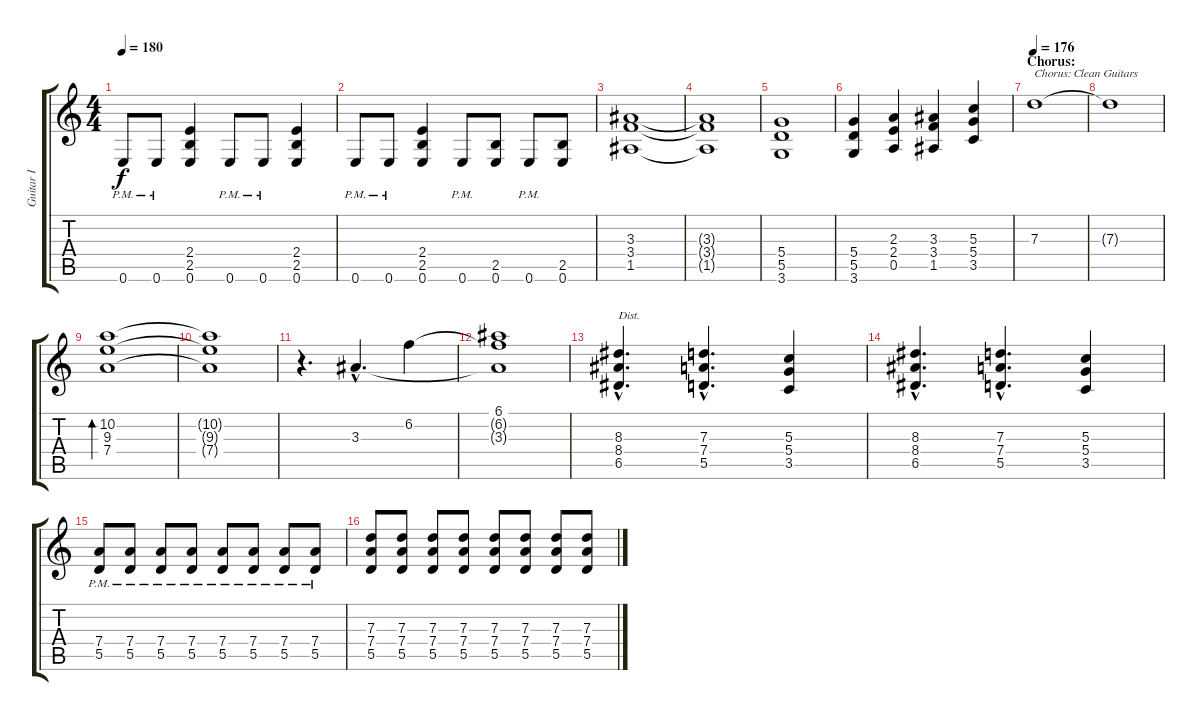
\track ("Guitar I" "Guitar I") {instrument distortionguitar}
\staff {score tabs}
\tuning (E4 B3 G3 D3 A2 E2) {hide}
\ts (4 4)
\tempo 180
\clef g2
\ks c
0.6{pm}.8{dy f} 0.6{pm}.8 (2.4 2.5 0.6).4 0.6{pm}.8 0.6{pm}.8 (2.4 2.5 0.6).4 |
0.6{pm}.8 0.6{pm}.8 (2.4 2.5 0.6).4 0.6{pm}.8 (2.5 0.6).8 0.6{pm}.8 (2.5 0.6).8 |
(3.3 3.4 1.5).1 |
(3.3{t} 3.4{t} 1.5{t}).1 |
(5.4 5.5 3.6).1 |
(5.4 5.5 3.6).4 (2.3 2.4 0.5).4 (3.3 3.4 1.5).4 (5.3 5.4 3.5).4 |
\section ("" "Chorus:")
\tempo 176
7.3.1{txt "Chorus: Clean Guitars" instrument acousticguitarsteel} |
7.3{t}.1 |
(10.2 9.3 7.4).1{bd 240} |
(10.2{t} 9.3{t} 7.4{t}).1 |
r.4{d} 3.3{hac}.4{d} 6.2.4 |
(6.1 6.2{t} 3.3{t}).1 |
(8.3{hac} 8.4{hac} 6.5{hac}).4{d txt "Dist." instrument distortionguitar} (7.3{hac} 7.4{hac} 5.5{hac}).4{d} (5.3 5.4 3.5).4 |
(8.3{hac} 8.4{hac} 6.5{hac}).4{d} (7.3{hac} 7.4{hac} 5.5{hac}).4{d} (5.3 5.4 3.5).4 |
(7.4{pm} 5.5{pm}).8 (7.4{pm} 5.5{pm}).8 (7.4{pm} 5.5{pm}).8 (7.4{pm} 5.5{pm}).8 (7.4{pm} 5.5{pm}).8 (7.4{pm} 5.5{pm}).8 (7.4{pm} 5.5{pm}).8 (7.4{pm} 5.5{pm}).8 |
(7.3 7.4 5.5).8 (7.3 7.4 5.5).8 (7.3 7.4 5.5).8 (7.3 7.4 5.5).8 (7.3 7.4 5.5).8 (7.3 7.4 5.5).8 (7.3 7.4 5.5).8 (7.3 7.4 5.5).8
